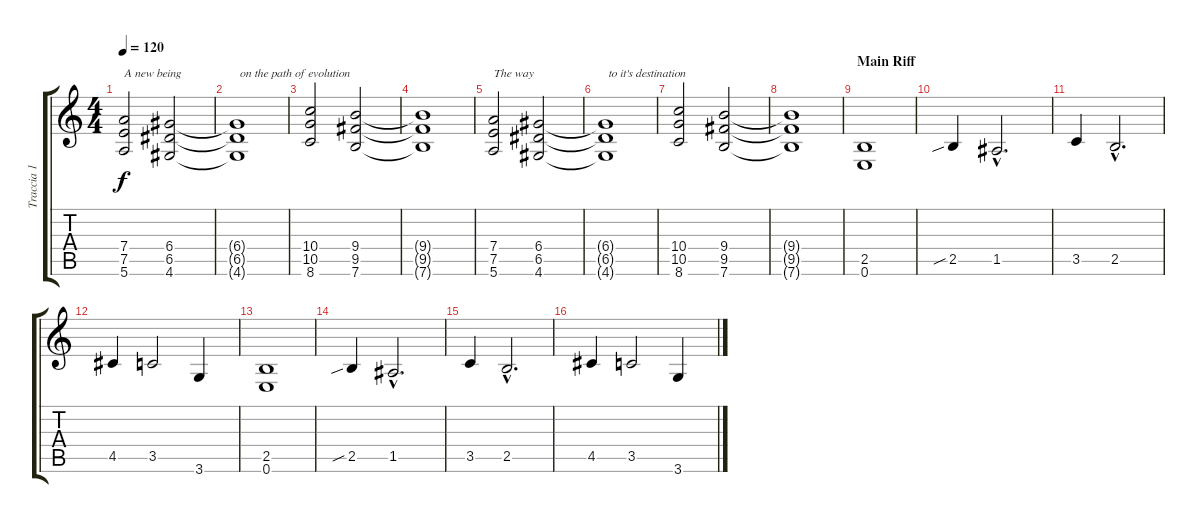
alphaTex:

\track ("Traccia 1" "Traccia 1") {instrument distortionguitar}
\staff {score tabs}
\tuning (E4 B3 G3 D3 A2 E2) {hide}
\ts (4 4)
\tempo 120
\clef g2
\ks c
(7.4 7.5 5.6).2{txt "A new being" dy f} (6.4 6.5 4.6).2 |
(6.4{t} 6.5{t} 4.6{t}).1{txt " on the path of evolution"} |
(10.4 10.5 8.6).2 (9.4 9.5 7.6).2 |
(9.4{t} 9.5{t} 7.6{t}).1 |
(7.4 7.5 5.6).2{txt "The way"} (6.4 6.5 4.6).2 |
(6.4{t} 6.5{t} 4.6{t}).1{txt " to it's destination"} |
(10.4 10.5 8.6).2 (9.4 9.5 7.6).2 |
(9.4{t} 9.5{t} 7.6{t}).1 |
\section ("" "Main Riff")
(2.5 0.6).1 |
2.5{sib}.4 1.5{hac}.2{d} |
3.5.4 2.5{hac}.2{d} |
4.5.4 3.5.2 3.6.4 |
(2.5 0.6).1 |
2.5{sib}.4 1.5{hac}.2{d} |
3.5.4 2.5{hac}.2{d} |
4.5.4 3.5.2 3.6.4
